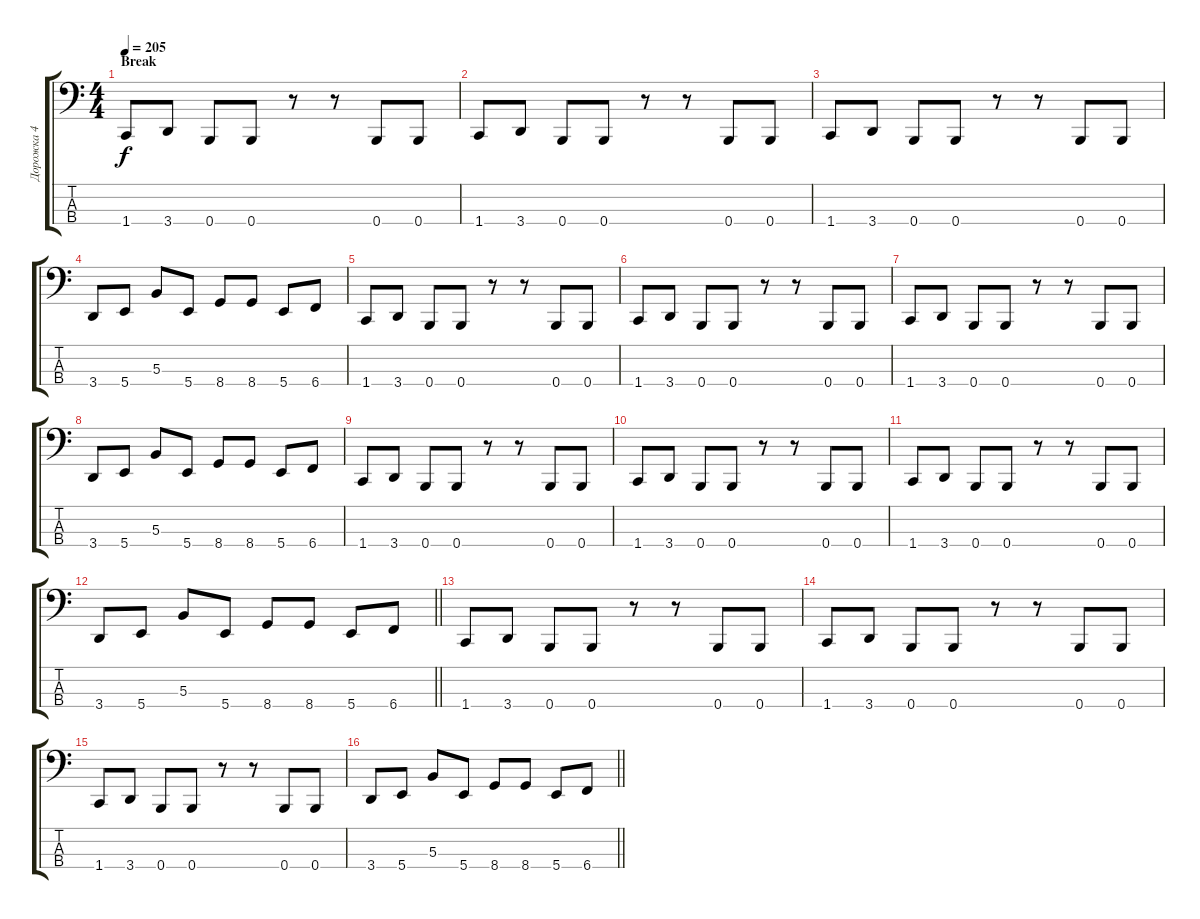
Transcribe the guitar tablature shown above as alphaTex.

\track ("Дорожка 4" "Дорожка 4") {instrument electricbasspick}
\staff {score tabs}
\tuning (E2 B1 Gb1 B0) {hide}
\ts (4 4)
\section ("" "Break")
\tempo 205
\clef f4
\ks c
1.4.8{dy f} 3.4.8 0.4.8 0.4.8 r.8 r.8 0.4.8 0.4.8 |
1.4.8 3.4.8 0.4.8 0.4.8 r.8 r.8 0.4.8 0.4.8 |
1.4.8 3.4.8 0.4.8 0.4.8 r.8 r.8 0.4.8 0.4.8 |
3.4.8 5.4.8 5.3.8 5.4.8 8.4.8 8.4.8 5.4.8 6.4.8 |
1.4.8 3.4.8 0.4.8 0.4.8 r.8 r.8 0.4.8 0.4.8 |
1.4.8 3.4.8 0.4.8 0.4.8 r.8 r.8 0.4.8 0.4.8 |
1.4.8 3.4.8 0.4.8 0.4.8 r.8 r.8 0.4.8 0.4.8 |
3.4.8 5.4.8 5.3.8 5.4.8 8.4.8 8.4.8 5.4.8 6.4.8 |
1.4.8 3.4.8 0.4.8 0.4.8 r.8 r.8 0.4.8 0.4.8 |
1.4.8 3.4.8 0.4.8 0.4.8 r.8 r.8 0.4.8 0.4.8 |
1.4.8 3.4.8 0.4.8 0.4.8 r.8 r.8 0.4.8 0.4.8 |
\barLineRight lightlight
3.4.8 5.4.8 5.3.8 5.4.8 8.4.8 8.4.8 5.4.8 6.4.8 |
1.4.8 3.4.8 0.4.8 0.4.8 r.8 r.8 0.4.8 0.4.8 |
1.4.8 3.4.8 0.4.8 0.4.8 r.8 r.8 0.4.8 0.4.8 |
1.4.8 3.4.8 0.4.8 0.4.8 r.8 r.8 0.4.8 0.4.8 |
\barLineRight lightlight
3.4.8 5.4.8 5.3.8 5.4.8 8.4.8 8.4.8 5.4.8 6.4.8
